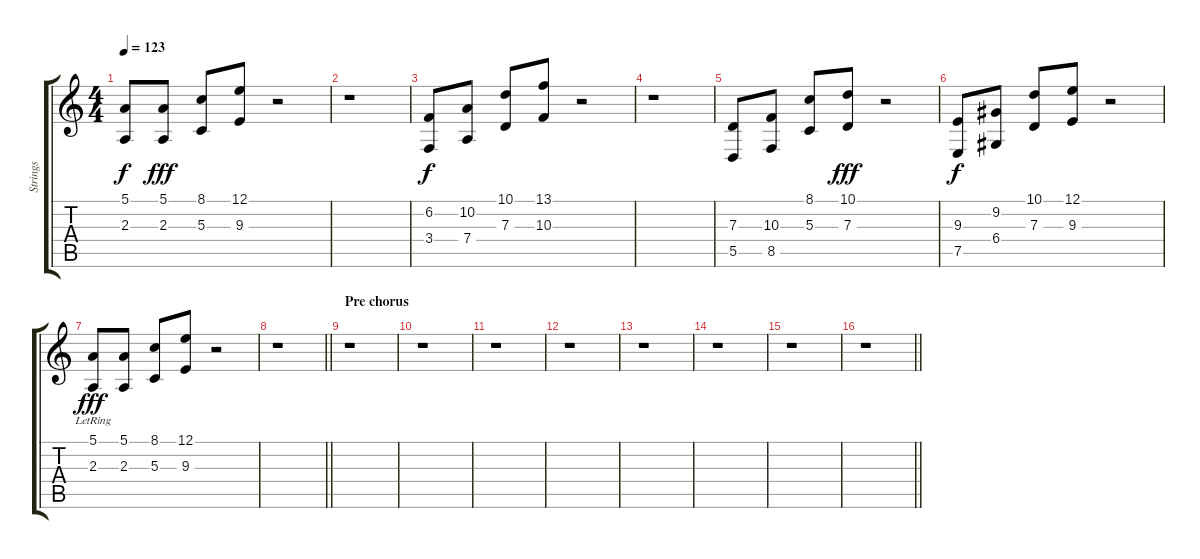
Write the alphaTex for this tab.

\track ("Strings" "Strings") {instrument pizzicatostrings}
\staff {score tabs}
\tuning (E4 B3 G3 D3 A2 E2) {hide}
\ts (4 4)
\tempo 123
\clef g2
\ks c
(5.1 2.3).8{dy f} (5.1 2.3).8{dy fff} (8.1 5.3).8 (12.1 9.3).8 r.2 |
r.1 |
(6.2 3.4).8{dy f} (10.2 7.4).8 (10.1 7.3).8 (13.1 10.3).8 r.2 |
r.1 |
(7.3 5.5).8 (10.3 8.5).8 (8.1 5.3).8 (10.1 7.3).8{dy fff} r.2 |
(9.3 7.5).8{dy f} (9.2 6.4).8 (10.1 7.3).8 (12.1 9.3).8 r.2 |
(5.1 2.3{lr}).8{dy fff} (5.1 2.3).8 (8.1 5.3).8 (12.1 9.3).8 r.2 |
\barLineRight lightlight
r.1 |
\section ("" "Pre chorus")
r.1 |
r.1 |
r.1 |
r.1 |
r.1 |
r.1 |
r.1 |
\barLineRight lightlight
r.1
